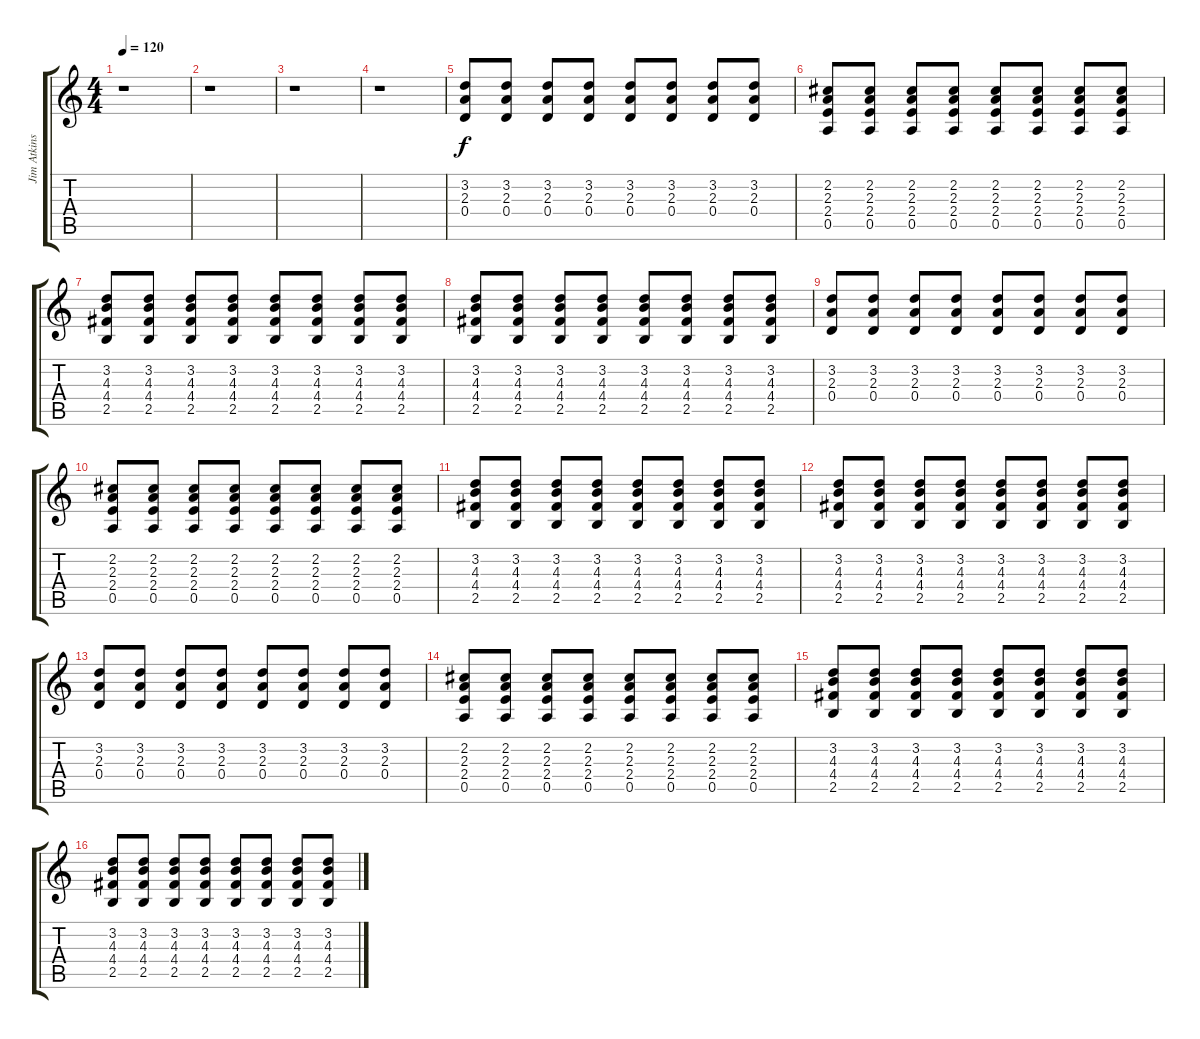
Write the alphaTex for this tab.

\track ("Jim Atkins (Guitar)" "Jim Atkins") {instrument electricguitarclean}
\staff {score tabs}
\tuning (E4 B3 G3 D3 A2 E2) {hide}
\ts (4 4)
\tempo 120
\clef g2
\ks c
r.1{dy f instrument electricguitarclean} |
r.1 |
r.1 |
r.1 |
(3.2 2.3 0.4).8 (3.2 2.3 0.4).8 (3.2 2.3 0.4).8 (3.2 2.3 0.4).8 (3.2 2.3 0.4).8 (3.2 2.3 0.4).8 (3.2 2.3 0.4).8 (3.2 2.3 0.4).8 |
(2.2 2.3 2.4 0.5).8 (2.2 2.3 2.4 0.5).8 (2.2 2.3 2.4 0.5).8 (2.2 2.3 2.4 0.5).8 (2.2 2.3 2.4 0.5).8 (2.2 2.3 2.4 0.5).8 (2.2 2.3 2.4 0.5).8 (2.2 2.3 2.4 0.5).8 |
(3.2 4.3 4.4 2.5).8 (3.2 4.3 4.4 2.5).8 (3.2 4.3 4.4 2.5).8 (3.2 4.3 4.4 2.5).8 (3.2 4.3 4.4 2.5).8 (3.2 4.3 4.4 2.5).8 (3.2 4.3 4.4 2.5).8 (3.2 4.3 4.4 2.5).8 |
(3.2 4.3 4.4 2.5).8 (3.2 4.3 4.4 2.5).8 (3.2 4.3 4.4 2.5).8 (3.2 4.3 4.4 2.5).8 (3.2 4.3 4.4 2.5).8 (3.2 4.3 4.4 2.5).8 (3.2 4.3 4.4 2.5).8 (3.2 4.3 4.4 2.5).8 |
(3.2 2.3 0.4).8 (3.2 2.3 0.4).8 (3.2 2.3 0.4).8 (3.2 2.3 0.4).8 (3.2 2.3 0.4).8 (3.2 2.3 0.4).8 (3.2 2.3 0.4).8 (3.2 2.3 0.4).8 |
(2.2 2.3 2.4 0.5).8 (2.2 2.3 2.4 0.5).8 (2.2 2.3 2.4 0.5).8 (2.2 2.3 2.4 0.5).8 (2.2 2.3 2.4 0.5).8 (2.2 2.3 2.4 0.5).8 (2.2 2.3 2.4 0.5).8 (2.2 2.3 2.4 0.5).8 |
(3.2 4.3 4.4 2.5).8 (3.2 4.3 4.4 2.5).8 (3.2 4.3 4.4 2.5).8 (3.2 4.3 4.4 2.5).8 (3.2 4.3 4.4 2.5).8 (3.2 4.3 4.4 2.5).8 (3.2 4.3 4.4 2.5).8 (3.2 4.3 4.4 2.5).8 |
(3.2 4.3 4.4 2.5).8 (3.2 4.3 4.4 2.5).8 (3.2 4.3 4.4 2.5).8 (3.2 4.3 4.4 2.5).8 (3.2 4.3 4.4 2.5).8 (3.2 4.3 4.4 2.5).8 (3.2 4.3 4.4 2.5).8 (3.2 4.3 4.4 2.5).8 |
(3.2 2.3 0.4).8 (3.2 2.3 0.4).8 (3.2 2.3 0.4).8 (3.2 2.3 0.4).8 (3.2 2.3 0.4).8 (3.2 2.3 0.4).8 (3.2 2.3 0.4).8 (3.2 2.3 0.4).8 |
(2.2 2.3 2.4 0.5).8 (2.2 2.3 2.4 0.5).8 (2.2 2.3 2.4 0.5).8 (2.2 2.3 2.4 0.5).8 (2.2 2.3 2.4 0.5).8 (2.2 2.3 2.4 0.5).8 (2.2 2.3 2.4 0.5).8 (2.2 2.3 2.4 0.5).8 |
(3.2 4.3 4.4 2.5).8 (3.2 4.3 4.4 2.5).8 (3.2 4.3 4.4 2.5).8 (3.2 4.3 4.4 2.5).8 (3.2 4.3 4.4 2.5).8 (3.2 4.3 4.4 2.5).8 (3.2 4.3 4.4 2.5).8 (3.2 4.3 4.4 2.5).8 |
(3.2 4.3 4.4 2.5).8 (3.2 4.3 4.4 2.5).8 (3.2 4.3 4.4 2.5).8 (3.2 4.3 4.4 2.5).8 (3.2 4.3 4.4 2.5).8 (3.2 4.3 4.4 2.5).8 (3.2 4.3 4.4 2.5).8 (3.2 4.3 4.4 2.5).8
